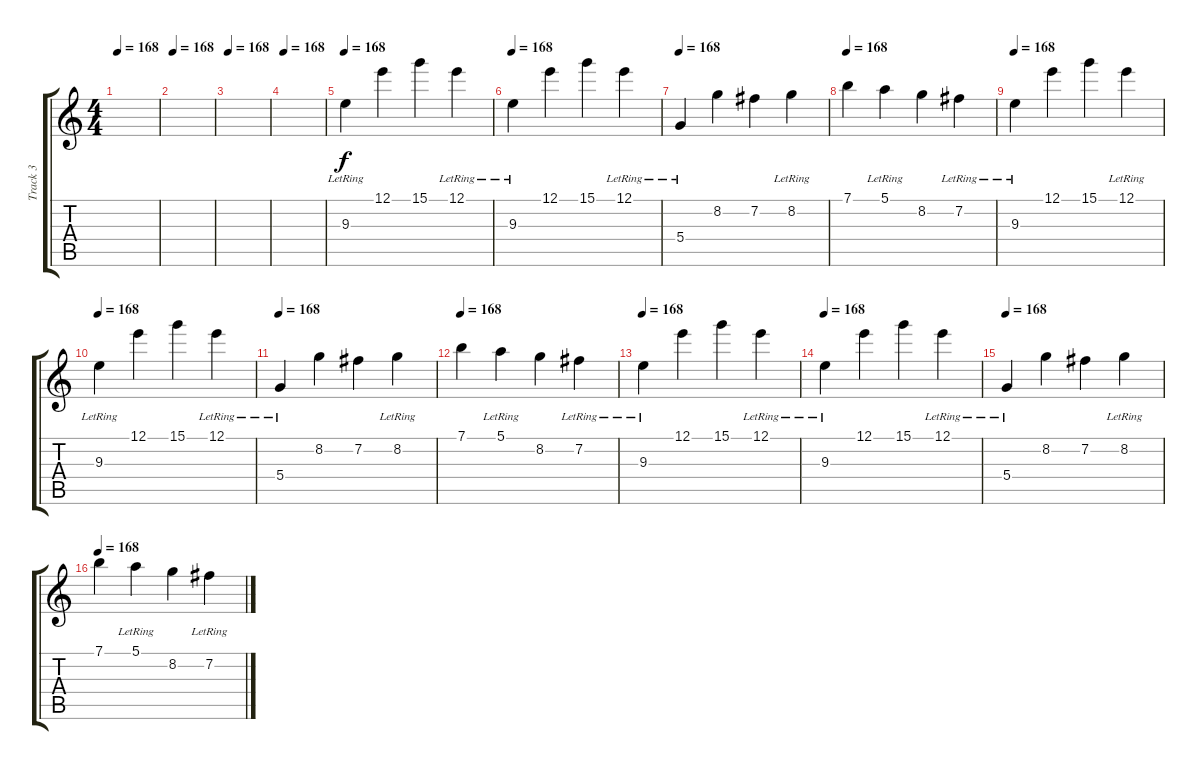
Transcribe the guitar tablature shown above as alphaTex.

\track ("Track 3" "Track 3") {instrument overdrivenguitar}
\staff {score tabs}
\tuning (E4 B3 G3 D3 A2 E2) {hide}
\ts (4 4)
\tempo 168
\clef g2
\ks c
|
\tempo 168
|
\tempo 168
|
\tempo 168
|
\tempo 168
9.3{lr}.4 12.1.4 15.1.4 12.1{lr}.4 |
\tempo 168
9.3{lr}.4 12.1.4 15.1.4 12.1{lr}.4 |
\tempo 168
5.4{lr}.4 8.2.4 7.2.4 8.2{lr}.4 |
\tempo 168
7.1.4 5.1{lr}.4 8.2.4 7.2{lr}.4 |
\tempo 168
9.3{lr}.4 12.1.4 15.1.4 12.1{lr}.4 |
\tempo 168
9.3{lr}.4 12.1.4 15.1.4 12.1{lr}.4 |
\tempo 168
5.4{lr}.4 8.2.4 7.2.4 8.2{lr}.4 |
\tempo 168
7.1.4 5.1{lr}.4 8.2.4 7.2{lr}.4 |
\tempo 168
9.3{lr}.4 12.1.4 15.1.4 12.1{lr}.4 |
\tempo 168
9.3{lr}.4 12.1.4 15.1.4 12.1{lr}.4 |
\tempo 168
5.4{lr}.4 8.2.4 7.2.4 8.2{lr}.4 |
\tempo 168
7.1.4 5.1{lr}.4 8.2.4 7.2{lr}.4
